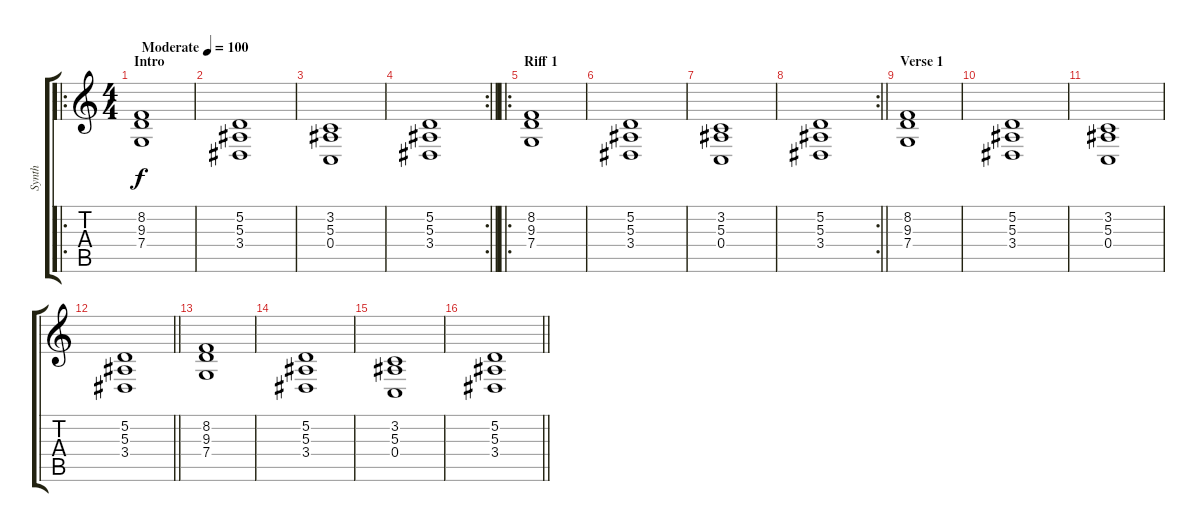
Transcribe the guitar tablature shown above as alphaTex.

\track ("Synth" "Synth") {instrument lead2sawtooth}
\staff {score tabs}
\tuning (D4 A3 F3 C3 G2 D2) {hide}
\ro
\ts (4 4)
\section ("" "Intro")
\tempo (100 "Moderate")
\clef g2
\ks c
(8.2 9.3 7.4).1{dy f instrument lead2sawtooth} |
(5.2 5.3 3.4).1 |
(3.2 5.3 0.4).1 |
\rc 2
\barLineRight lightlight
(5.2 5.3 3.4).1 |
\ro
\section ("" "Riff 1")
(8.2 9.3 7.4).1 |
(5.2 5.3 3.4).1 |
(3.2 5.3 0.4).1 |
\rc 2
\barLineRight lightlight
(5.2 5.3 3.4).1 |
\section ("" "Verse 1")
(8.2 9.3 7.4).1{volume 10} |
(5.2 5.3 3.4).1 |
(3.2 5.3 0.4).1 |
\barLineRight lightlight
(5.2 5.3 3.4).1 |
(8.2 9.3 7.4).1 |
(5.2 5.3 3.4).1 |
(3.2 5.3 0.4).1 |
\barLineRight lightlight
(5.2 5.3 3.4).1
